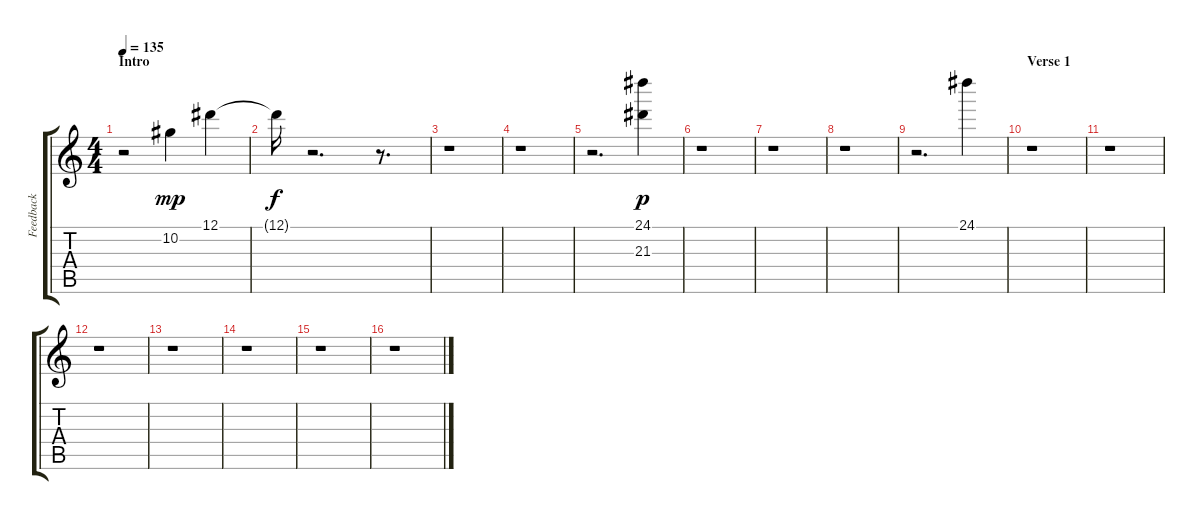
\track ("Feedback" "Feedback") {instrument guitarharmonics}
\staff {score tabs}
\tuning (Eb4 Bb3 Gb3 Db3 Ab2 Eb2) {hide}
\ts (4 4)
\section ("" "Intro")
\tempo 135
\clef g2
\ks c
r.2{dy mp instrument guitarharmonics} 10.2.4 12.1.4 |
12.1{t}.16{dy f} r.2{d} r.8{d} |
r.1 |
r.1 |
r.2{d} (24.1 21.3).4{dy p} |
r.1 |
r.1 |
r.1 |
r.2{d} 24.1.4 |
\section ("" "Verse 1")
r.1 |
r.1 |
r.1 |
r.1 |
r.1 |
r.1 |
r.1
